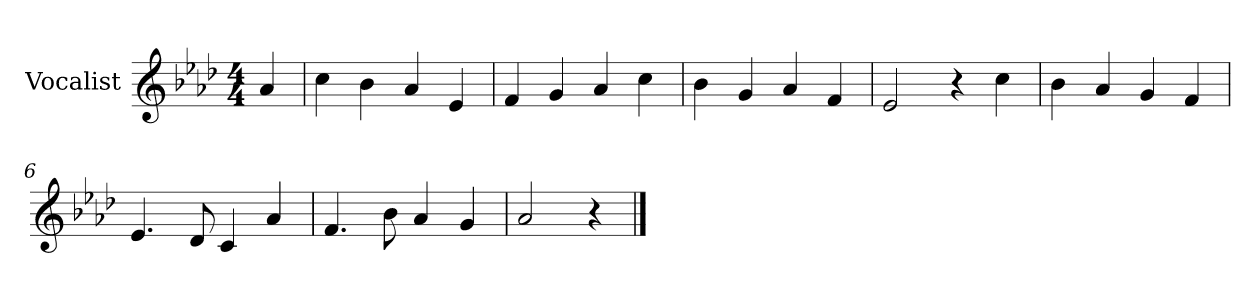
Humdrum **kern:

**kern
*part1
*staff1
*I"Vocalist
*k[b-e-a-d-]
*A-:
*M4/4
=
4a-
=1
4cc
4b-
4a-
4e-
=2
4f
4g
4a-
4cc
=3
4b-
4g
4a-
4f
=4
2e-
4r
4cc
=5
4b-
4a-
4g
4f
=6
4.e-
8d-
4c
4a-
=7
4.f
8b-
4a-
4g
=8
2a-
4r
==
*-
